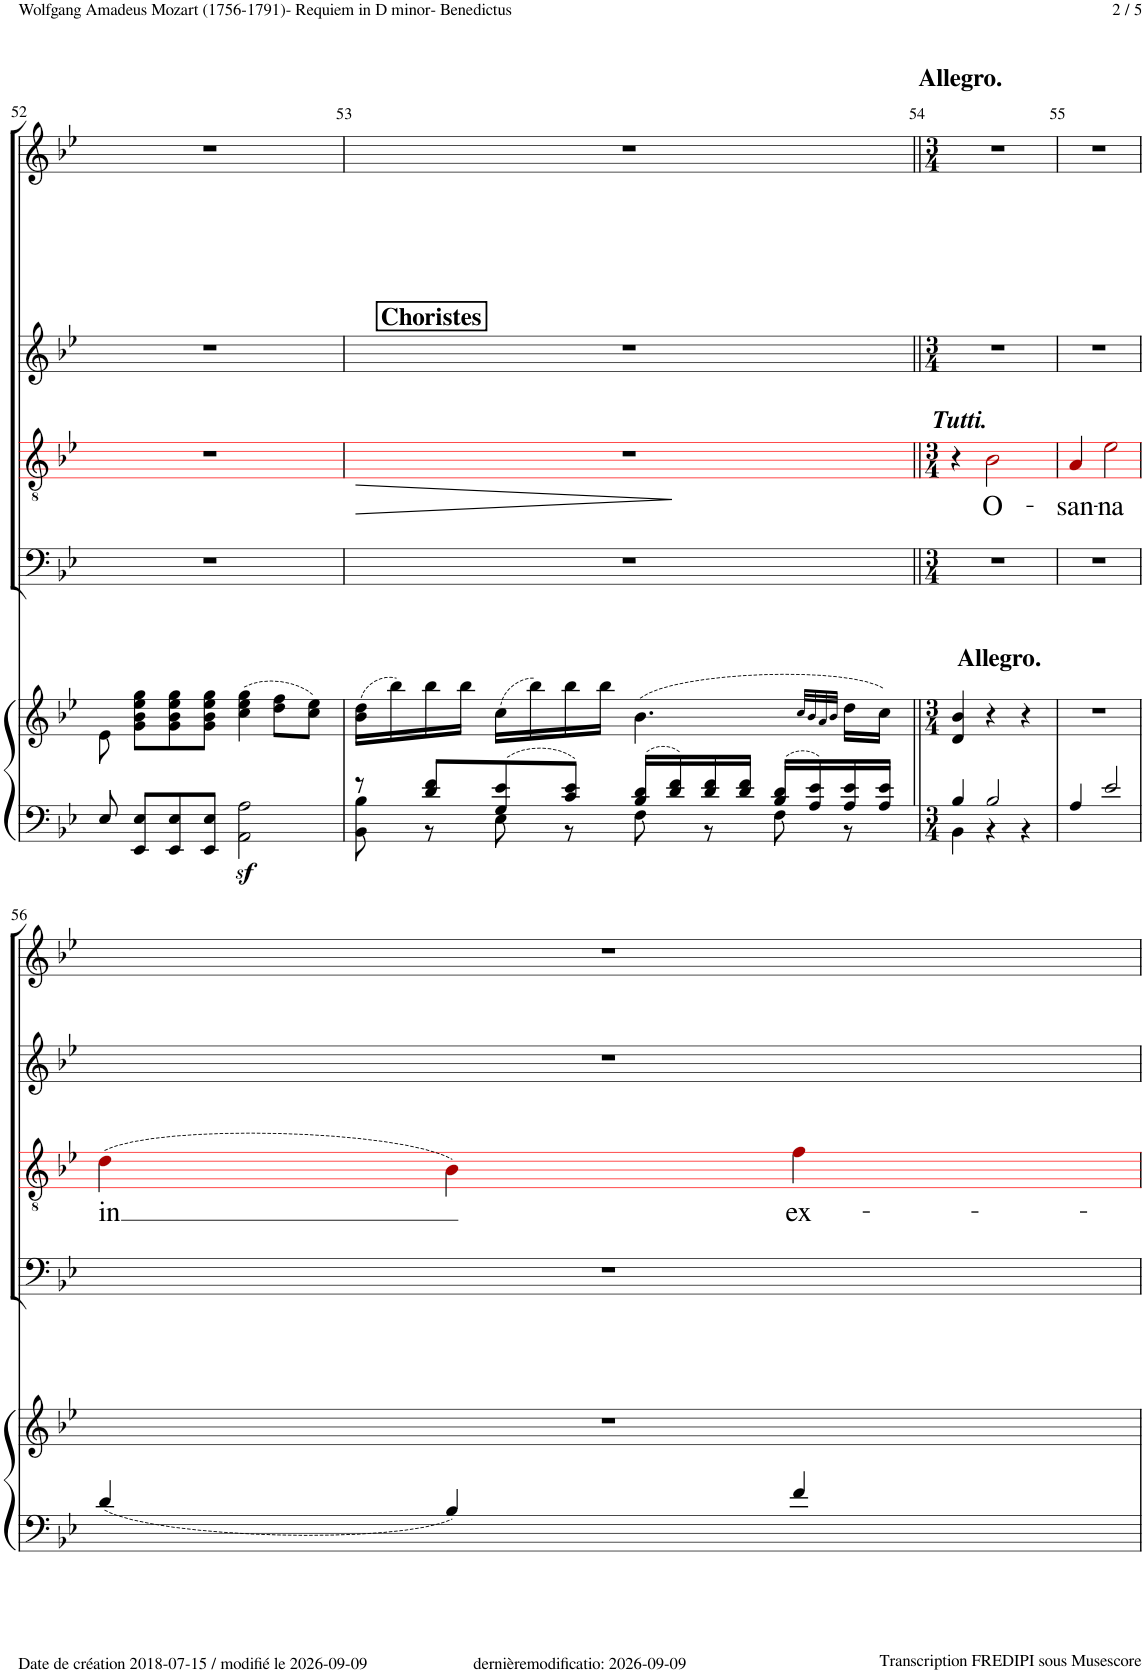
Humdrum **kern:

**kern	**kern	**kern	**kern	**text	**dynam	**kern	**kern
*part5	*part5	*part4	*part3	*part3	*part3	*part2	*part1
*staff6	*staff5	*staff4	*staff3	*staff3	*staff3	*staff2	*staff1
*I"Piano	*	*I"Bass	*I"Tenor	*	*	*I"Alto	*I"Soprano
*I'Pno	*	*	*	*	*	*	*
!!LO:PB:g=z
*clefF4	*clefG2	*clefF4	*clefGv2	*	*	*clefG2	*clefG2
*	*	*	*ITrd8c14	*	*	*	*
*k[b-e-]	*k[b-e-]	*k[b-e-]	*k[b-e-]	*	*	*k[b-e-]	*k[b-e-]
*M4/4	*M4/4	*M4/4	*M4/4	*	*	*M4/4	*M4/4
*met(c)	*met(c)	*met(c)	*met(c)	*	*	*met(c)	*met(c)
=52	=52	=52	=52	=52	=52	=52	=52
8E-/	8e-\	1r	1r	.	.	1r	1r
8EE-/ 8E-/L	8g\ 8b-\ 8ee-\ 8gg\L	.	.	.	.	.	.
8EE-/ 8E-/	8g\ 8b-\ 8ee-\ 8gg\	.	.	.	.	.	.
8EE-/ 8E-/J	8g\ 8b-\ 8ee-\ 8gg\J	.	.	.	.	.	.
2AA\z< 2A\z<	(4cc\ 4ee-\ 4gg\	.	.	.	.	.	.
.	8dd\ 8ff\L	.	.	.	.	.	.
.	8cc\ 8ee-\J)	.	.	.	.	.	.
=53	=53	=53	=53	=53	=53	=53	=53
*^	*	*	*	*	*	*	*
!	!	!	!	!	!	!	!	!LO:TX:b:B:t=Choristes
!	!	!	!	!	!	!LO:HP:b	!	!
8r	8BB-\ 8B-\	(16b-\ 16dd\LL	1r	1r	.	>	1r	1r
.	.	16bb-\)	.	.	.	.	.	.
8d/ 8f/L	8r	16bb-'\	.	.	.	.	.	.
.	.	16bb-'\JJ	.	.	.	.	.	.
8G/ 8e-/	8E-\	(16cc\LL	.	.	.	.	.	.
.	.	16bb-\)	.	.	.	.	.	.
8c/ 8e-/J	8r	16bb-'\	.	.	.	.	.	.
.	.	16bb-'\JJ	.	.	.	.	.	.
16B-/ 16d/LL	8F\	(4.b-\	.	.	.	.	.	.
16d/ 16f/	.	.	.	.	.	.	.	.
16d/' 16f/'	8r	.	.	.	.	.	.	.
16d/' 16f/'JJ	.	.	.	.	.	.	.	.
16B-/ 16d/LL	8F\	.	.	.	.	.	.	.
16A/ 16e-/	.	.	.	.	.	.	.	.
.	.	32qcc/LLL	.	.	.	.	.	.
.	.	32qb-/	.	.	.	.	.	.
.	.	32qa/	.	.	.	.	.	.
.	.	32qb-/JJJ	.	.	.	.	.	.
16A/'> 16e-/'>	8r	16dd\LL	.	.	.	.	.	.
16A/'> 16e-/'>JJ	.	16cc\JJ)	.	.	.	.	.	.
*v	*v	*	*	*	*	*	*	*
.	.	.	.	.	]	.	.
=54||	=54||	=54||	=54||	=54||	=54||	=54||	=54||
*M3/4	*M3/4	*M3/4	*M3/4	*	*	*M3/4	*M3/4
*^	*	*	*	*	*	*	*
!	!	!	!	!	!	!	!	!LO:TX:a:B:t=Allegro.
!	!	!LO:TX:a:B:t=Allegro.	!	!	!	!	!	!
4B-/	4BB-\	4d/ 4b-/	2.r	4r	.	.	2.r	2.r
!	!	!	!	!LO:TX:a:Bi:t=Tutti.	!	!	!	!
!	!	!	!	!	!LO:LY:b	!	!	!
2B-/	4r	4r	.	2B-!i\	O-	.	.	.
.	4r	4r	.	.	.	.	.	.
=55	=55	=55	=55	=55	=55	=55	=55	=55
!	!	!	!	!	!LO:LY:b	!	!	!
*v	*v	*	*	*	*	*	*	*
4A/	2.r	2.r	4A!i/	-san-	.	2.r	2.r
!	!	!	!	!LO:LY:b	!	!	!
2e-/	.	.	2e-!i\	-na	.	.	.
!!LO:LB:g=z
=56	=56	=56	=56	=56	=56	=56	=56
!	!	!	!	!LO:LY:b	!	!	!
4d/	2.r	2.r	(4d!i\	in	.	2.r	2.r
4B-/	.	.	4B-!i\)	.	.	.	.
!	!	!	!	!LO:LY:b	!	!	!
4f/	.	.	4f!i\	ex-	.	.	.
=	=	=	=	=	=	=	=
*-	*-	*-	*-	*-	*-	*-	*-
